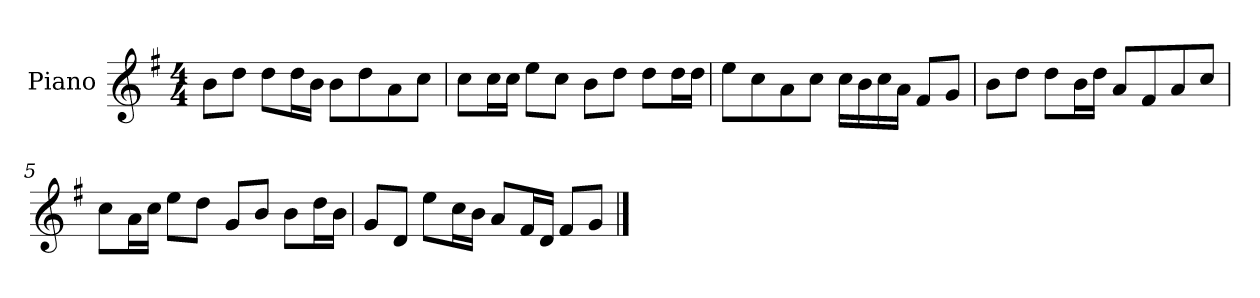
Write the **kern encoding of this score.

**kern
*part1
*staff1
*I"Piano
*I'P-no
*clefG2
*k[f#]
*M4/4
*MM90
=1
8b\L
8dd\J
8dd\L
16dd\L
16b\JJ
8b\L
8dd\
8a\
8cc\J
=2
8cc\L
16cc\L
16cc\JJ
8ee\L
8cc\J
8b\L
8dd\J
8dd\L
16dd\L
16dd\JJ
=3
8ee\L
8cc\
8a\
8cc\J
16cc\LL
16b\
16cc\
16a\JJ
8f#/L
8g/J
=4
8b\L
8dd\J
8dd\L
16b\L
16dd\JJ
8a/L
8f#/
8a/
8cc/J
!!LO:LB:g=z
=5
8cc\L
16a\L
16cc\JJ
8ee\L
8dd\J
8g/L
8b/J
8b\L
16dd\L
16b\JJ
=6
8g/L
8d/J
8ee\L
16cc\L
16b\JJ
8a/L
16f#/L
16d/JJ
8f#/L
8g/J
==
*-
